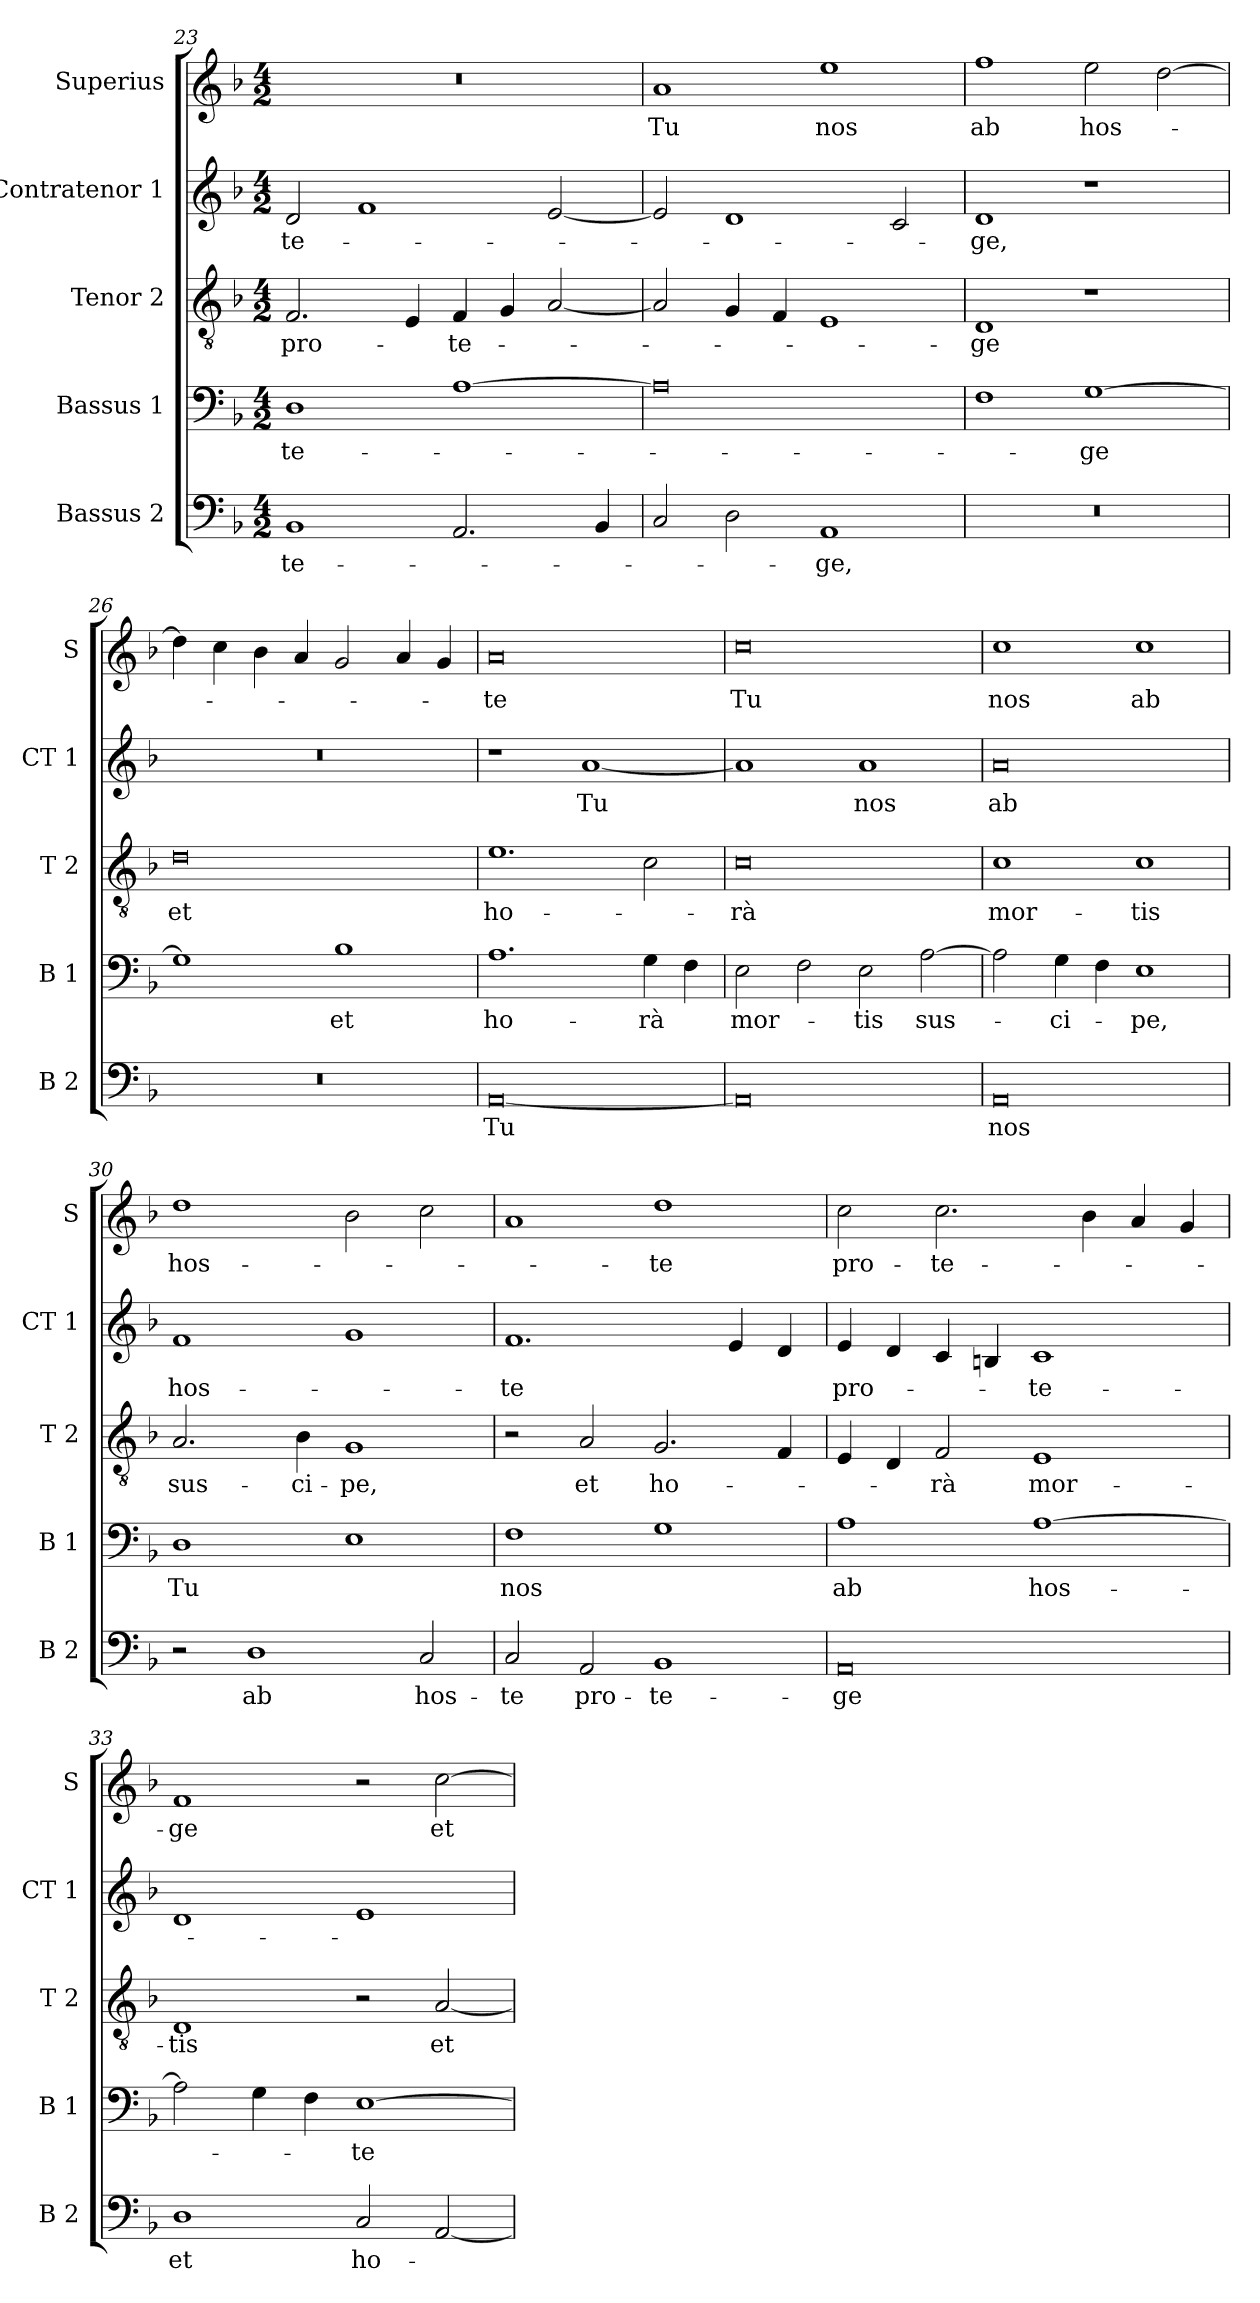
**kern	**text	**kern	**text	**kern	**text	**kern	**text	**kern	**text
*part5	*part5	*part4	*part4	*part3	*part3	*part2	*part2	*part1	*part1
*staff5	*staff5	*staff4	*staff4	*staff3	*staff3	*staff2	*staff2	*staff1	*staff1
*I"Bassus 2	*	*I"Bassus 1	*	*I"Tenor 2	*	*I"Contratenor 1	*	*I"Superius	*
*I'B 2	*	*I'B 1	*	*I'T 2	*	*I'CT 1	*	*I'S	*
*clefF4	*	*clefF4	*	*clefGv2	*	*clefG2	*	*clefG2	*
*k[b-]	*	*k[b-]	*	*k[b-]	*	*k[b-]	*	*k[b-]	*
*F:	*	*F:	*	*F:	*	*F:	*	*F:	*
*M4/2	*	*M4/2	*	*M4/2	*	*M4/2	*	*M4/2	*
=23	=23	=23	=23	=23	=23	=23	=23	=23	=23
!	!LO:LY:b	!	!LO:LY:b	!	!LO:LY:b	!	!LO:LY:b	!	!
1BB-	-te-	1D	-te-	2.F/	pro-	2d/	-te-	0r	.
.	.	.	.	.	.	1f	.	.	.
.	.	.	.	4E/	.	.	.	.	.
!	!	!	!	!	!LO:LY:b	!	!	!	!
2.AA/	.	[1A	.	4F/	-te-	.	.	.	.
.	.	.	.	4G/	.	.	.	.	.
.	.	.	.	[2A/	.	[2e/	.	.	.
4BB-/	.	.	.	.	.	.	.	.	.
=24	=24	=24	=24	=24	=24	=24	=24	=24	=24
!	!	!	!	!	!	!	!	!	!LO:LY:b
2C/	.	0A]	.	2A/]	.	2e/]	.	1a	Tu
2D\	.	.	.	4G/	.	1d	.	.	.
.	.	.	.	4F/	.	.	.	.	.
!	!LO:LY:b	!	!	!	!	!	!	!	!LO:LY:b
1AA	-ge,	.	.	1E	.	.	.	1ee	nos
.	.	.	.	.	.	2c/	.	.	.
!!LO:PB:g=z
=25	=25	=25	=25	=25	=25	=25	=25	=25	=25
!	!	!	!	!	!LO:LY:b	!	!LO:LY:b	!	!LO:LY:b
0r	.	1F	.	1D	-ge	1d	-ge,	1ff	ab
!	!	!	!LO:LY:b	!	!	!	!	!	!LO:LY:b
.	.	[1G	-ge	1r	.	1r	.	2ee\	hos-
.	.	.	.	.	.	.	.	[2dd\	.
=26	=26	=26	=26	=26	=26	=26	=26	=26	=26
!	!	!	!	!	!LO:LY:b	!	!	!	!
0r	.	1G]	.	0d	et	0r	.	4dd\]	.
.	.	.	.	.	.	.	.	4cc\	.
.	.	.	.	.	.	.	.	4b-\	.
.	.	.	.	.	.	.	.	4a/	.
!	!	!	!LO:LY:b	!	!	!	!	!	!
.	.	1B-	et	.	.	.	.	2g/	.
.	.	.	.	.	.	.	.	4a/	.
.	.	.	.	.	.	.	.	4g/	.
=27	=27	=27	=27	=27	=27	=27	=27	=27	=27
!	!LO:LY:b	!	!LO:LY:b	!	!LO:LY:b	!	!	!	!LO:LY:b
[0AA	Tu	1.A	ho-	1.e	ho-	1r	.	0a	-te
!	!	!	!	!	!	!	!LO:LY:b	!	!
.	.	.	.	.	.	[1a	Tu	.	.
!	!	!	!LO:LY:b	!	!	!	!	!	!
.	.	4G\	-rà	2c\	.	.	.	.	.
.	.	4F\	.	.	.	.	.	.	.
=28	=28	=28	=28	=28	=28	=28	=28	=28	=28
!	!	!	!LO:LY:b	!	!LO:LY:b	!	!	!	!LO:LY:b
0AA]	.	2E\	mor-	0c	-rà	1a]	.	0cc	Tu
.	.	2F\	.	.	.	.	.	.	.
!	!	!	!LO:LY:b	!	!	!	!LO:LY:b	!	!
.	.	2E\	-tis	.	.	1a	nos	.	.
!	!	!	!LO:LY:b	!	!	!	!	!	!
.	.	[2A\	sus-	.	.	.	.	.	.
!!LO:LB:g=z
=29	=29	=29	=29	=29	=29	=29	=29	=29	=29
!	!LO:LY:b	!	!	!	!LO:LY:b	!	!LO:LY:b	!	!LO:LY:b
0AA	nos	2A\]	.	1c	mor-	0a	ab	1cc	nos
!	!	!	!LO:LY:b	!	!	!	!	!	!
.	.	4G\	-ci-	.	.	.	.	.	.
.	.	4F\	.	.	.	.	.	.	.
!	!	!	!LO:LY:b	!	!LO:LY:b	!	!	!	!LO:LY:b
.	.	1E	-pe,	1c	-tis	.	.	1cc	ab
=30	=30	=30	=30	=30	=30	=30	=30	=30	=30
!	!	!	!LO:LY:b	!	!LO:LY:b	!	!LO:LY:b	!	!LO:LY:b
2r	.	1D	Tu	2.A/	sus-	1f	hos-	1dd	hos-
!	!LO:LY:b	!	!	!	!	!	!	!	!
1D	ab	.	.	.	.	.	.	.	.
!	!	!	!	!	!LO:LY:b	!	!	!	!
.	.	.	.	4B-\	-ci-	.	.	.	.
!	!	!	!	!	!LO:LY:b	!	!	!	!
.	.	1E	.	1G	-pe,	1g	.	2b-\	.
!	!LO:LY:b	!	!	!	!	!	!	!	!
2C/	hos-	.	.	.	.	.	.	2cc\	.
=31	=31	=31	=31	=31	=31	=31	=31	=31	=31
!	!LO:LY:b	!	!LO:LY:b	!	!	!	!LO:LY:b	!	!
2C/	-te	1F	nos	2r	.	1.f	-te	1a	.
!	!LO:LY:b	!	!	!	!LO:LY:b	!	!	!	!
2AA/	pro-	.	.	2A/	et	.	.	.	.
!	!LO:LY:b	!	!	!	!LO:LY:b	!	!	!	!LO:LY:b
1BB-	-te-	1G	.	2.G/	ho-	.	.	1dd	-te
.	.	.	.	.	.	4e/	.	.	.
.	.	.	.	4F/	.	4d/	.	.	.
=32	=32	=32	=32	=32	=32	=32	=32	=32	=32
!	!LO:LY:b	!	!LO:LY:b	!	!	!	!LO:LY:b	!	!LO:LY:b
0AA	-ge	1A	ab	4E/	.	4e/	pro-	2cc\	pro-
.	.	.	.	4D/	.	4d/	.	.	.
!	!	!	!	!	!LO:LY:b	!	!	!	!LO:LY:b
.	.	.	.	2F/	-rà	4c/	.	2.cc\	-te-
.	.	.	.	.	.	4Bn/	.	.	.
!	!	!	!LO:LY:b	!	!LO:LY:b	!	!LO:LY:b	!	!
.	.	[1A	hos-	1E	mor-	1c	-te-	.	.
.	.	.	.	.	.	.	.	4b-\	.
.	.	.	.	.	.	.	.	4a/	.
.	.	.	.	.	.	.	.	4g/	.
!!LO:LB:g=z
=33	=33	=33	=33	=33	=33	=33	=33	=33	=33
!	!LO:LY:b	!	!	!	!LO:LY:b	!	!	!	!LO:LY:b
1D	et	2A\]	.	1D	-tis	1d	.	1f	-ge
.	.	4G\	.	.	.	.	.	.	.
.	.	4F\	.	.	.	.	.	.	.
!	!LO:LY:b	!	!LO:LY:b	!	!	!	!	!	!
2C/	ho-	[1E	-te	2r	.	1e	.	2r	.
!	!	!	!	!	!LO:LY:b	!	!	!	!LO:LY:b
[2AA/	.	.	.	[2A/	et	.	.	[2cc\	et
=	=	=	=	=	=	=	=	=	=
*-	*-	*-	*-	*-	*-	*-	*-	*-	*-
